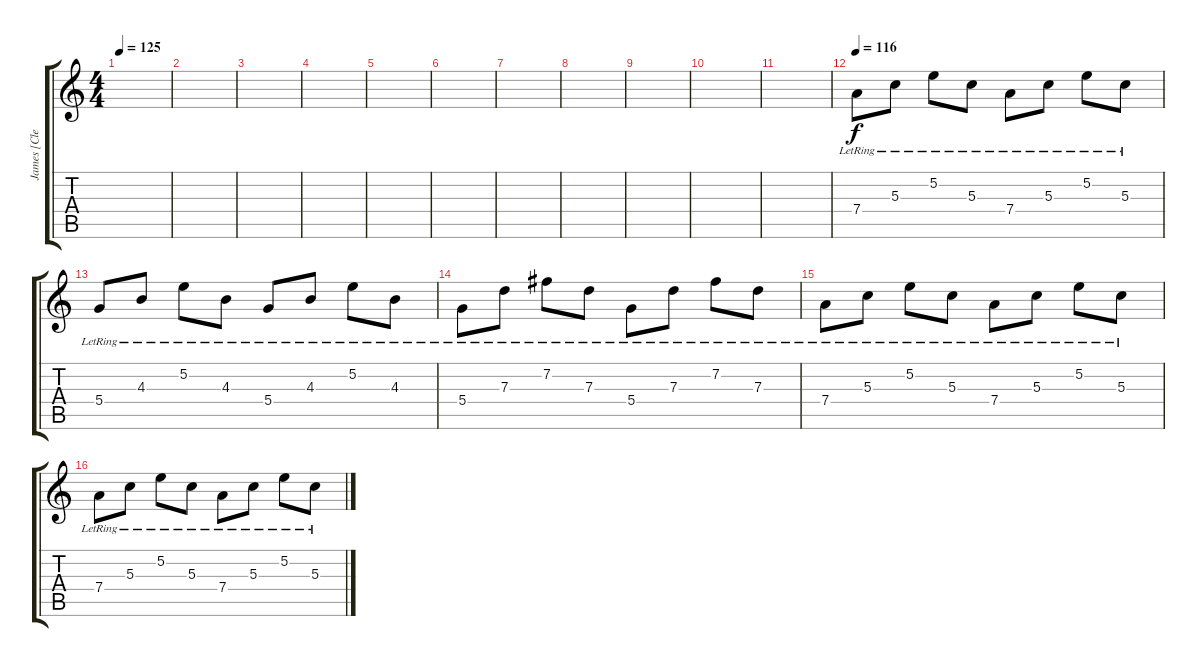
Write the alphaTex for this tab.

\track ("James [Clean]" "James [Cle") {instrument electricguitarclean}
\staff {score tabs}
\tuning (E4 B3 G3 D3 A2 E2) {hide}
\ts (4 4)
\tempo 125
\clef g2
\ks c
|
|
|
|
|
|
|
|
|
|
|
\tempo 116
7.4{lr}.8{dy f} 5.3{lr}.8 5.2{lr}.8 5.3{lr}.8 7.4{lr}.8 5.3{lr}.8 5.2{lr}.8 5.3{lr}.8 |
5.4{lr}.8 4.3{lr}.8 5.2{lr}.8 4.3{lr}.8 5.4{lr}.8 4.3{lr}.8 5.2{lr}.8 4.3{lr}.8 |
5.4{lr}.8 7.3{lr}.8 7.2{lr}.8 7.3{lr}.8 5.4{lr}.8 7.3{lr}.8 7.2{lr}.8 7.3{lr}.8 |
7.4{lr}.8 5.3{lr}.8 5.2{lr}.8 5.3{lr}.8 7.4{lr}.8 5.3{lr}.8 5.2{lr}.8 5.3{lr}.8 |
7.4{lr}.8 5.3{lr}.8 5.2{lr}.8 5.3{lr}.8 7.4{lr}.8 5.3{lr}.8 5.2{lr}.8 5.3{lr}.8
